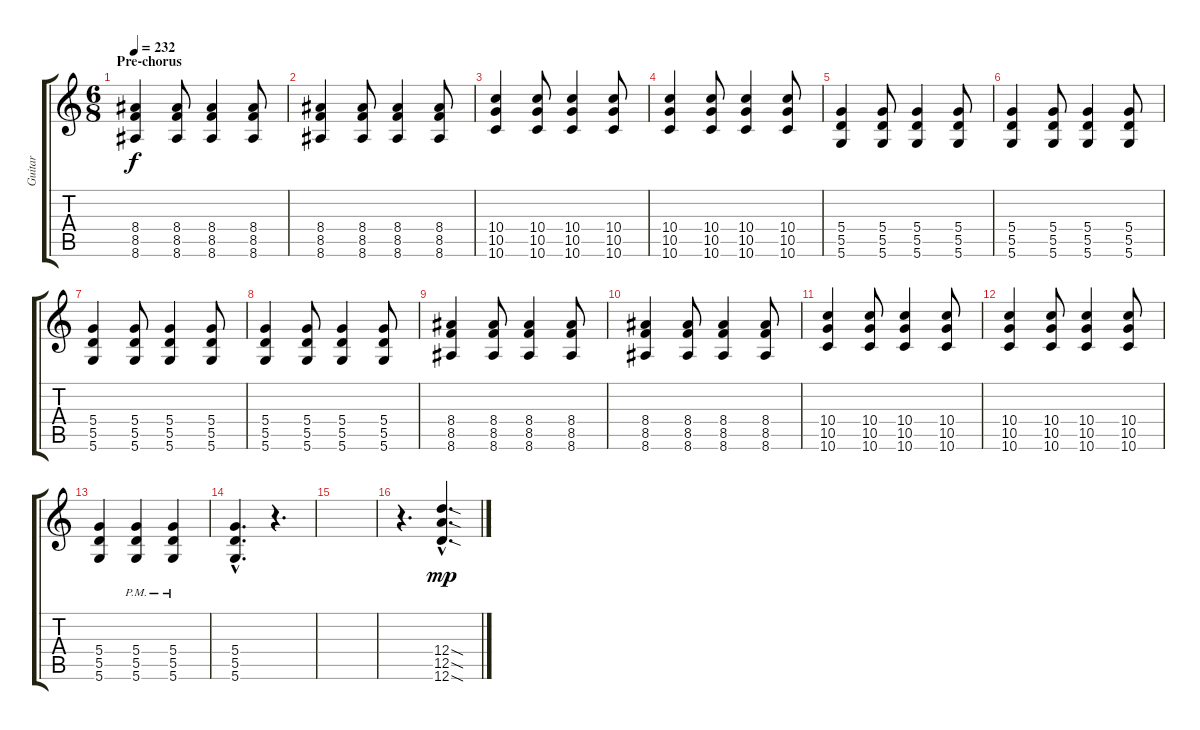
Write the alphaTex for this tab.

\track ("Guitar" "Guitar") {instrument overdrivenguitar}
\staff {score tabs}
\tuning (E4 B3 G3 D3 A2 D2) {hide}
\ts (6 8)
\section ("" "Pre-chorus")
\tempo 232
\clef g2
\ks c
(8.4 8.5 8.6).4{dy f} (8.4 8.5 8.6).8 (8.4 8.5 8.6).4 (8.4 8.5 8.6).8 |
(8.4 8.5 8.6).4 (8.4 8.5 8.6).8 (8.4 8.5 8.6).4 (8.4 8.5 8.6).8 |
(10.4 10.5 10.6).4 (10.4 10.5 10.6).8 (10.4 10.5 10.6).4 (10.4 10.5 10.6).8 |
(10.4 10.5 10.6).4 (10.4 10.5 10.6).8 (10.4 10.5 10.6).4 (10.4 10.5 10.6).8 |
(5.4 5.5 5.6).4 (5.4 5.5 5.6).8 (5.4 5.5 5.6).4 (5.4 5.5 5.6).8 |
(5.4 5.5 5.6).4 (5.4 5.5 5.6).8 (5.4 5.5 5.6).4 (5.4 5.5 5.6).8 |
(5.4 5.5 5.6).4 (5.4 5.5 5.6).8 (5.4 5.5 5.6).4 (5.4 5.5 5.6).8 |
(5.4 5.5 5.6).4 (5.4 5.5 5.6).8 (5.4 5.5 5.6).4 (5.4 5.5 5.6).8 |
(8.4 8.5 8.6).4 (8.4 8.5 8.6).8 (8.4 8.5 8.6).4 (8.4 8.5 8.6).8 |
(8.4 8.5 8.6).4 (8.4 8.5 8.6).8 (8.4 8.5 8.6).4 (8.4 8.5 8.6).8 |
(10.4 10.5 10.6).4 (10.4 10.5 10.6).8 (10.4 10.5 10.6).4 (10.4 10.5 10.6).8 |
(10.4 10.5 10.6).4 (10.4 10.5 10.6).8 (10.4 10.5 10.6).4 (10.4 10.5 10.6).8 |
(5.4 5.5 5.6).4 (5.4{pm} 5.5{pm} 5.6{pm}).4 (5.4{pm} 5.5{pm} 5.6{pm}).4 |
(5.4{hac} 5.5{hac} 5.6{hac}).4{d} r.4{d} |
|
r.4{d} (12.4{sod hac} 12.5{sod hac} 12.6{sod hac}).4{d dy mp}
